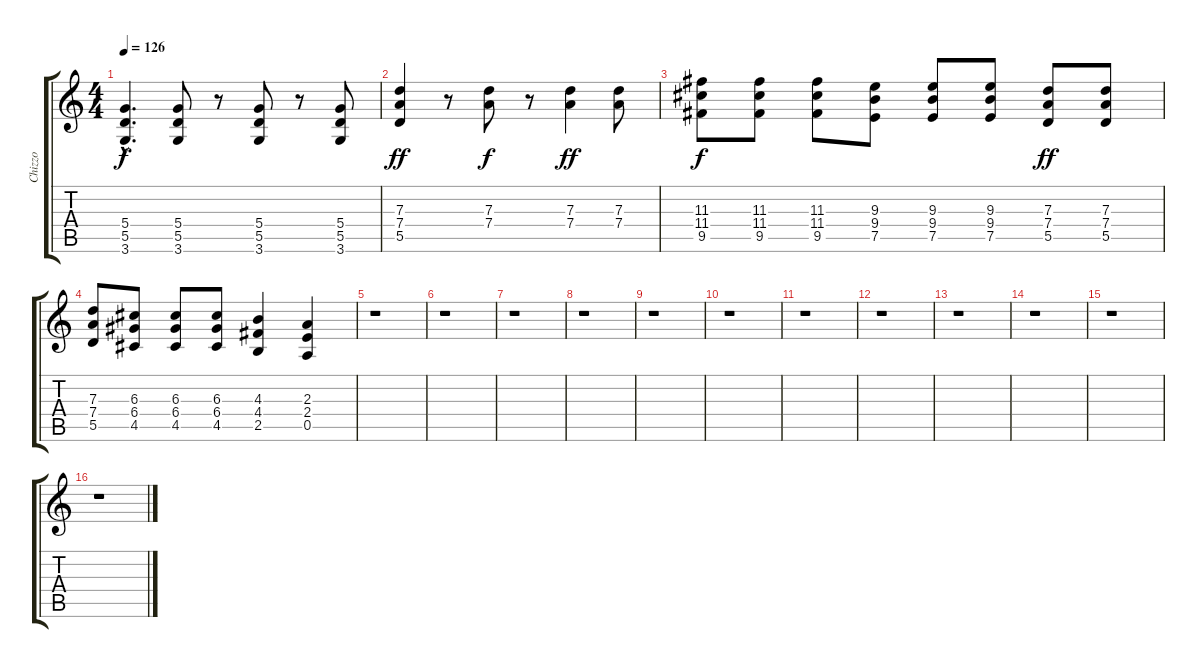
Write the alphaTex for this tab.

\track ("Chizzo" "Chizzo") {instrument overdrivenguitar}
\staff {score tabs}
\tuning (E4 B3 G3 D3 A2 E2) {hide}
\ts (4 4)
\tempo 126
\clef g2
\ks c
(5.4{hac} 5.5{hac} 3.6{hac}).4{d dy f} (5.4 5.5 3.6).8 r.8 (5.4 5.5 3.6).8 r.8 (5.4 5.5 3.6).8 |
(7.3 7.4 5.5).4{dy ff} r.8 (7.3 7.4).8{dy f} r.8 (7.3 7.4).4{dy ff} (7.3 7.4).8 |
(11.3 11.4 9.5).8{dy f} (11.3 11.4 9.5).8 (11.3 11.4 9.5).8 (9.3 9.4 7.5).8 (9.3 9.4 7.5).8 (9.3 9.4 7.5).8 (7.3 7.4 5.5).8{dy ff} (7.3 7.4 5.5).8 |
(7.3 7.4 5.5).8 (6.3 6.4 4.5).8 (6.3 6.4 4.5).8 (6.3 6.4 4.5).8 (4.3 4.4 2.5).4 (2.3 2.4 0.5).4 |
r.1 |
r.1 |
r.1 |
r.1 |
r.1 |
r.1 |
r.1 |
r.1 |
r.1 |
r.1 |
r.1 |
r.1
